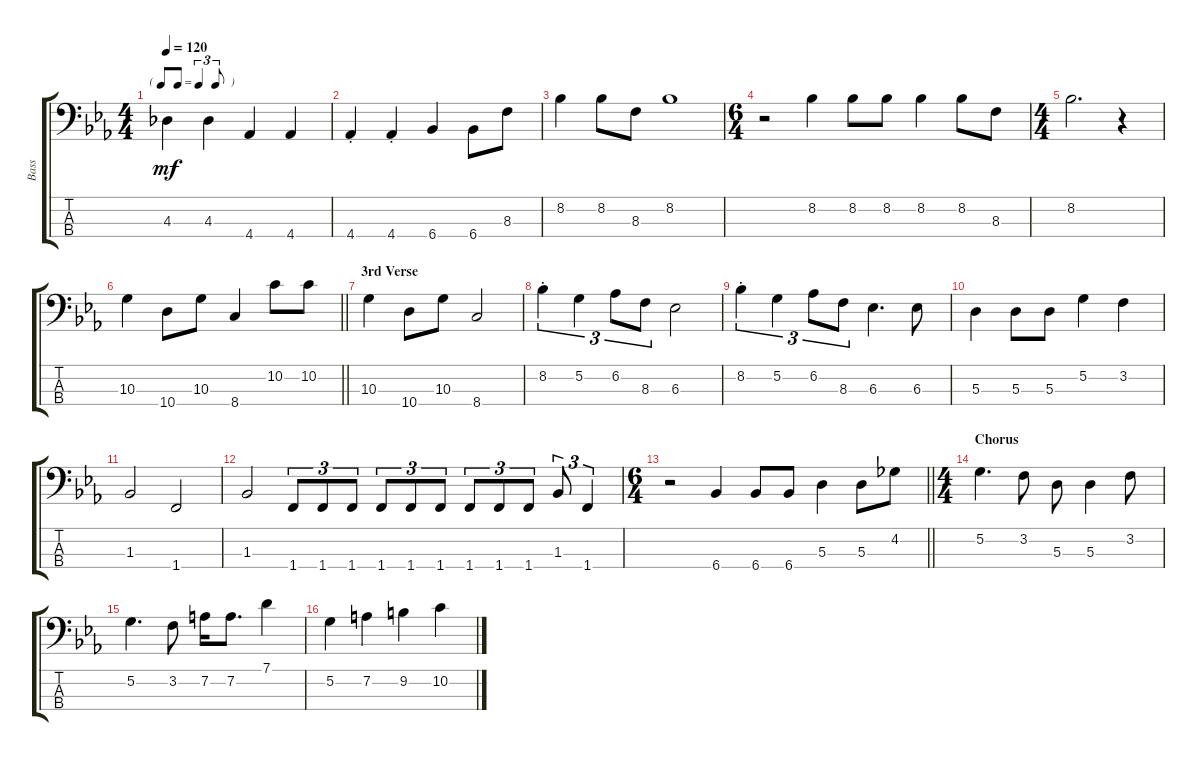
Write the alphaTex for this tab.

\track ("Bass" "Bass") {instrument electricbassfinger}
\staff {score tabs}
\tuning (G2 D2 A1 E1) {hide}
\ts (4 4)
\tf triplet8th
\tempo 120
\clef f4
\ks eb
4.3.4{dy mf} 4.3.4 4.4.4 4.4.4 |
4.4{st}.4 4.4{st}.4 6.4.4 6.4.8 8.3.8 |
8.2.4 8.2.8 8.3.8 8.2.1 |
\ts (6 4)
r.2 8.2.4 8.2.8 8.2.8 8.2.4 8.2.8 8.3.8 |
\ts (4 4)
8.2.2{d} r.4 |
\barLineRight lightlight
10.3.4 10.4.8 10.3.8 8.4.4 10.2.8 10.2.8 |
\section ("" "3rd Verse")
10.3.4 10.4.8 10.3.8 8.4.2 |
8.2{st}.4{tu (3 2)} 5.2.4{tu (3 2)} 6.2.8{tu (3 2)} 8.3.8{tu (3 2)} 6.3.2 |
8.2{st}.4{tu (3 2)} 5.2.4{tu (3 2)} 6.2.8{tu (3 2)} 8.3.8{tu (3 2)} 6.3.4{d} 6.3.8 |
5.3.4 5.3.8 5.3.8 5.2.4 3.2.4 |
1.3.2 1.4.2 |
1.3.2 1.4.8{tu (3 2)} 1.4.8{tu (3 2)} 1.4.8{tu (3 2)} 1.4.8{tu (3 2)} 1.4.8{tu (3 2)} 1.4.8{tu (3 2)} 1.4.8{tu (3 2)} 1.4.8{tu (3 2)} 1.4.8{tu (3 2)} 1.3.8{tu (3 2)} 1.4.4{tu (3 2)} |
\ts (6 4)
\barLineRight lightlight
r.2 6.4.4 6.4.8 6.4.8 5.3.4 5.3.8 4.2.8 |
\ts (4 4)
\section ("" "Chorus")
5.2.4{d} 3.2.8 5.3.8 5.3.4 3.2.8 |
5.2.4{d} 3.2.8 7.2.16 7.2.8{d} 7.1.4 |
5.2.4 7.2.4 9.2.4 10.2.4
